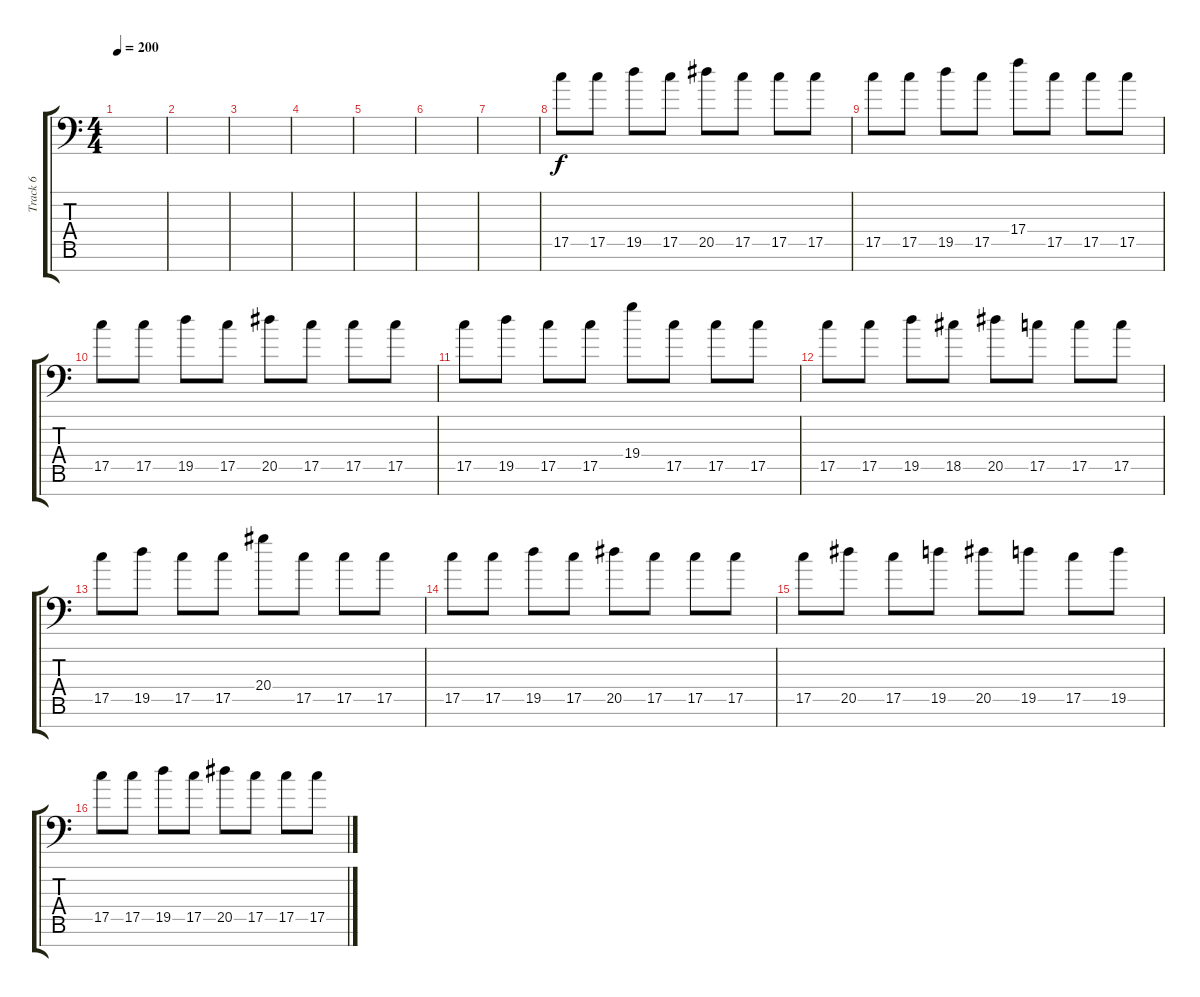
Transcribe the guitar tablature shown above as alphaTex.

\track ("Track 6" "Track 6") {instrument distortionguitar}
\staff {score tabs}
\tuning (D4 A3 F3 C3 G2 D2 A1) {hide}
\ts (4 4)
\tempo 200
\clef f4
\ks c
|
|
|
|
|
|
|
17.5.8 17.5.8 19.5.8 17.5.8 20.5.8 17.5.8 17.5.8 17.5.8 |
17.5.8 17.5.8 19.5.8 17.5.8 17.4.8 17.5.8 17.5.8 17.5.8 |
17.5.8 17.5.8 19.5.8 17.5.8 20.5.8 17.5.8 17.5.8 17.5.8 |
17.5.8 19.5.8 17.5.8 17.5.8 19.4.8 17.5.8 17.5.8 17.5.8 |
17.5.8 17.5.8 19.5.8 18.5.8 20.5.8 17.5.8 17.5.8 17.5.8 |
17.5.8 19.5.8 17.5.8 17.5.8 20.4.8 17.5.8 17.5.8 17.5.8 |
17.5.8 17.5.8 19.5.8 17.5.8 20.5.8 17.5.8 17.5.8 17.5.8 |
17.5.8 20.5.8 17.5.8 19.5.8 20.5.8 19.5.8 17.5.8 19.5.8 |
17.5.8 17.5.8 19.5.8 17.5.8 20.5.8 17.5.8 17.5.8 17.5.8
